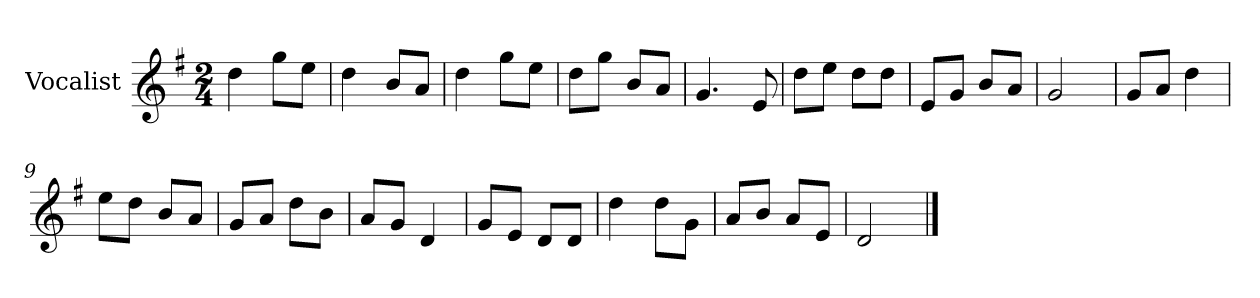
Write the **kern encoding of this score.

**kern
*part1
*staff1
*I"Vocalist
*k[f#]
*G:
*M2/4
=
4dd
8ggL
8eeJ
=1
4dd
8bL
8aJ
=2
4dd
8ggL
8eeJ
=3
8ddL
8ggJ
8bL
8aJ
=4
4.g
8e
=5
8ddL
8eeJ
8ddL
8ddJ
=6
8eL
8gJ
8bL
8aJ
=7
2g
=8
8gL
8aJ
4dd
=9
8eeL
8ddJ
8bL
8aJ
=10
8gL
8aJ
8ddL
8bJ
=11
8aL
8gJ
4d
=12
8gL
8eJ
8dL
8dJ
=13
4dd
8ddL
8gJ
=14
8aL
8bJ
8aL
8eJ
=15
2d
==
*-
